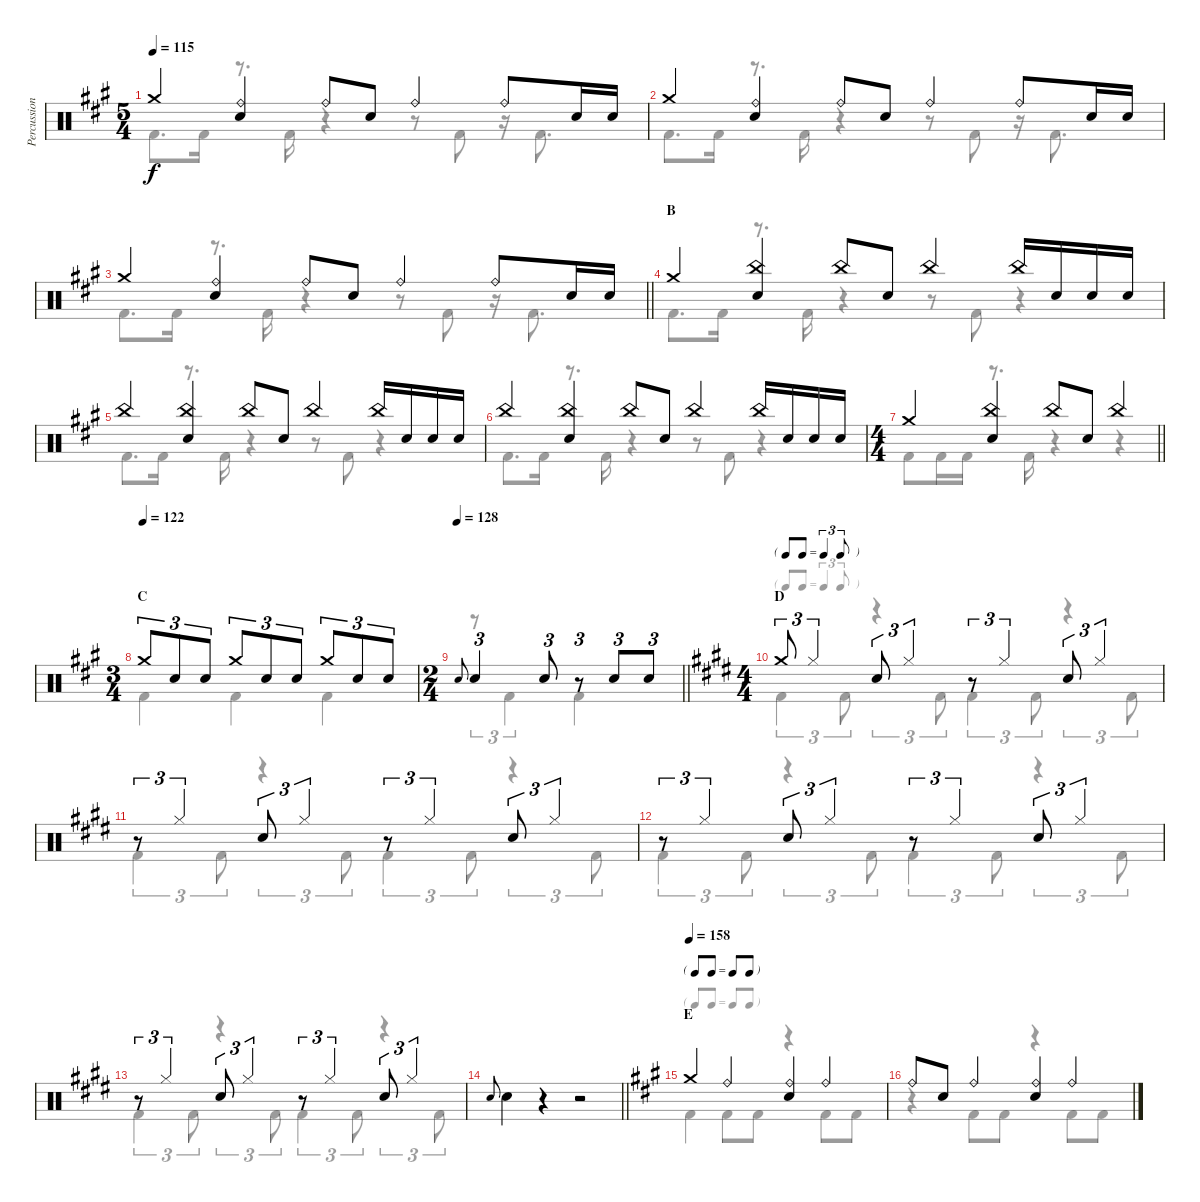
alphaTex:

\track ("Percussion" "Percussion") {instrument percussion}
\staff {score}
\articulation defaults
\voice
\ts (5 4)
\tempo 115
\clef neutral
\ks f#minor "Crash medium (hit)".4{dy f}
("Ride (bell)" "Electric Snare (hit)").4 "Ride (bell)".8 "Electric Snare (hit)".8 "Ride (bell)".4 "Ride (bell)".8 "Electric Snare (hit)".16 "Electric Snare (hit)".16 |
"Crash medium (hit)".4 ("Ride (bell)" "Electric Snare (hit)").4 "Ride (bell)".8 "Electric Snare (hit)".8 "Ride (bell)".4 "Ride (bell)".8 "Electric Snare (hit)".16 "Electric Snare (hit)".16 |
\barLineRight lightlight "Crash medium (hit)".4
("Ride (bell)" "Electric Snare (hit)").4 "Ride (bell)".8 "Electric Snare (hit)".8 "Ride (bell)".4 "Ride (bell)".8 "Electric Snare (hit)".16 "Electric Snare (hit)".16 |
\section ("" "B")
"Crash medium (hit)".4 ("China (hit)" "Electric Snare (hit)").4 "China (hit)".8 "Electric Snare (hit)".8 "China (hit)".4 "China (hit)".16 "Electric Snare (hit)".16 "Electric Snare (hit)".16 "Electric Snare (hit)".16 |
"China (hit)".4 ("China (hit)" "Electric Snare (hit)").4 "China (hit)".8 "Electric Snare (hit)".8 "China (hit)".4 "China (hit)".16 "Electric Snare (hit)".16 "Electric Snare (hit)".16 "Electric Snare (hit)".16 |
"China (hit)".4 ("China (hit)" "Electric Snare (hit)").4 "China (hit)".8 "Electric Snare (hit)".8 "China (hit)".4 "China (hit)".16 "Electric Snare (hit)".16 "Electric Snare (hit)".16 "Electric Snare (hit)".16 |
\ts (4 4)
\barLineRight lightlight "Crash medium (hit)".4
("China (hit)" "Electric Snare (hit)").4 "China (hit)".8 "Electric Snare (hit)".8 "China (hit)".4 |
\ts (3 4)
\section ("" "C")
\tempo (122)
"Crash medium (hit)".8{tu (3 2)} "Electric Snare (hit)".8{tu (3 2)} "Electric Snare (hit)".8{tu (3 2)} "Crash medium (hit)".8{tu (3 2)} "Electric Snare (hit)".8{tu (3 2)} "Electric Snare (hit)".8{tu (3 2)} "Crash medium (hit)".8{tu (3 2)} "Electric Snare (hit)".8{tu (3 2)} "Electric Snare (hit)".8{tu (3 2)} |
\ts (2 4)
\tempo 128
\barLineRight lightlight "Electric Snare (hit)".8{gr onbeat} "Electric Snare (hit)".4{tu (3 2)} "Electric Snare (hit)".8{tu (3 2)}
r.8{tu (3 2)} "Electric Snare (hit)".8{tu (3 2)} "Electric Snare (hit)".8{tu (3 2)} |
\ts (4 4)
\tf triplet8th
\section ("" "D")
\ks c#minor "Crash medium (hit)".8{tu (3 2)} "Hi-Hat (closed)".4{tu (3 2)} "Electric Snare (hit)".8{tu (3 2)} "Hi-Hat (closed)".4{tu (3 2)}
r.8{tu (3 2)} "Hi-Hat (closed)".4{tu (3 2)} "Electric Snare (hit)".8{tu (3 2)} "Hi-Hat (closed)".4{tu (3 2)} |
r.8{tu (3 2)} "Hi-Hat (closed)".4{tu (3 2)} "Electric Snare (hit)".8{tu (3 2)} "Hi-Hat (closed)".4{tu (3 2)} r.8{tu (3 2)} "Hi-Hat (closed)".4{tu (3 2)} "Electric Snare (hit)".8{tu (3 2)} "Hi-Hat (closed)".4{tu (3 2)} |
r.8{tu (3 2)} "Hi-Hat (closed)".4{tu (3 2)} "Electric Snare (hit)".8{tu (3 2)} "Hi-Hat (closed)".4{tu (3 2)} r.8{tu (3 2)} "Hi-Hat (closed)".4{tu (3 2)} "Electric Snare (hit)".8{tu (3 2)} "Hi-Hat (closed)".4{tu (3 2)} |
r.8{tu (3 2)} "Hi-Hat (closed)".4{tu (3 2)} "Electric Snare (hit)".8{tu (3 2)} "Hi-Hat (closed)".4{tu (3 2)} r.8{tu (3 2)} "Hi-Hat (closed)".4{tu (3 2)} "Electric Snare (hit)".8{tu (3 2)} "Hi-Hat (closed)".4{tu (3 2)} |
\barLineRight lightlight "Electric Snare (hit)".8{gr onbeat} "Electric Snare (hit)".4
r.4 r.2 |
\tf none
\section ("" "E")
\tempo 158
\ks f#minor "Crash medium (hit)".4 "Ride (bell)".4
("Ride (bell)" "Electric Snare (hit)").4 "Ride (bell)".4 |
"Ride (bell)".8 "Electric Snare (hit)".8 "Ride (bell)".4 ("Ride (bell)" "Electric Snare (hit)").4 "Ride (bell)".4
\voice
\clef neutral
\ottava regular
\simile none
\ks f#minor "Kick (hit) 2".8{d dy f} "Kick (hit) 2".16
r.8{d} "Kick (hit) 2".16 r.4 r.8 "Kick (hit) 2".8 r.16 "Kick (hit) 2".8{d} |
"Kick (hit) 2".8{d} "Kick (hit) 2".16 r.8{d} "Kick (hit) 2".16 r.4 r.8 "Kick (hit) 2".8 r.16 "Kick (hit) 2".8{d} |
\barLineRight lightlight "Kick (hit) 2".8{d} "Kick (hit) 2".16
r.8{d} "Kick (hit) 2".16 r.4 r.8 "Kick (hit) 2".8 r.16 "Kick (hit) 2".8{d} |
"Kick (hit) 2".8{d} "Kick (hit) 2".16 r.8{d} "Kick (hit) 2".16 r.4 r.8 "Kick (hit) 2".8 r.4 |
"Kick (hit) 2".8{d} "Kick (hit) 2".16 r.8{d} "Kick (hit) 2".16 r.4 r.8 "Kick (hit) 2".8 r.4 |
"Kick (hit) 2".8{d} "Kick (hit) 2".16 r.8{d} "Kick (hit) 2".16 r.4 r.8 "Kick (hit) 2".8 r.4 |
\barLineRight lightlight "Kick (hit) 2".8 "Kick (hit) 2".16 "Kick (hit) 2".16
r.8{d} "Kick (hit) 2".16 r.4 r.4 |
"Kick (hit) 2".4 "Kick (hit) 2".4 "Kick (hit) 2".4 |
\barLineRight lightlight
r.8{tu (3 2)} "Kick (hit) 2".4{tu (3 2)} "Kick (hit) 2".4 |
\ks c#minor "Kick (hit) 2".4{tu (3 2)} "Kick (hit) 2".8{tu (3 2)}
r.4{tu (3 2)} "Kick (hit) 2".8{tu (3 2)} "Kick (hit) 2".4{tu (3 2)} "Kick (hit) 2".8{tu (3 2)} r.4{tu (3 2)} "Kick (hit) 2".8{tu (3 2)} |
"Kick (hit) 2".4{tu (3 2)} "Kick (hit) 2".8{tu (3 2)} r.4{tu (3 2)} "Kick (hit) 2".8{tu (3 2)} "Kick (hit) 2".4{tu (3 2)} "Kick (hit) 2".8{tu (3 2)} r.4{tu (3 2)} "Kick (hit) 2".8{tu (3 2)} |
"Kick (hit) 2".4{tu (3 2)} "Kick (hit) 2".8{tu (3 2)} r.4{tu (3 2)} "Kick (hit) 2".8{tu (3 2)} "Kick (hit) 2".4{tu (3 2)} "Kick (hit) 2".8{tu (3 2)} r.4{tu (3 2)} "Kick (hit) 2".8{tu (3 2)} |
"Kick (hit) 2".4{tu (3 2)} "Kick (hit) 2".8{tu (3 2)} r.4{tu (3 2)} "Kick (hit) 2".8{tu (3 2)} "Kick (hit) 2".4{tu (3 2)} "Kick (hit) 2".8{tu (3 2)} r.4{tu (3 2)} "Kick (hit) 2".8{tu (3 2)} |
\barLineRight lightlight
|
\ks f#minor "Kick (hit) 2".4 "Kick (hit) 2".8 "Kick (hit) 2".8
r.4 "Kick (hit) 2".8 "Kick (hit) 2".8 |
r.4 "Kick (hit) 2".8 "Kick (hit) 2".8 r.4 "Kick (hit) 2".8 "Kick (hit) 2".8
